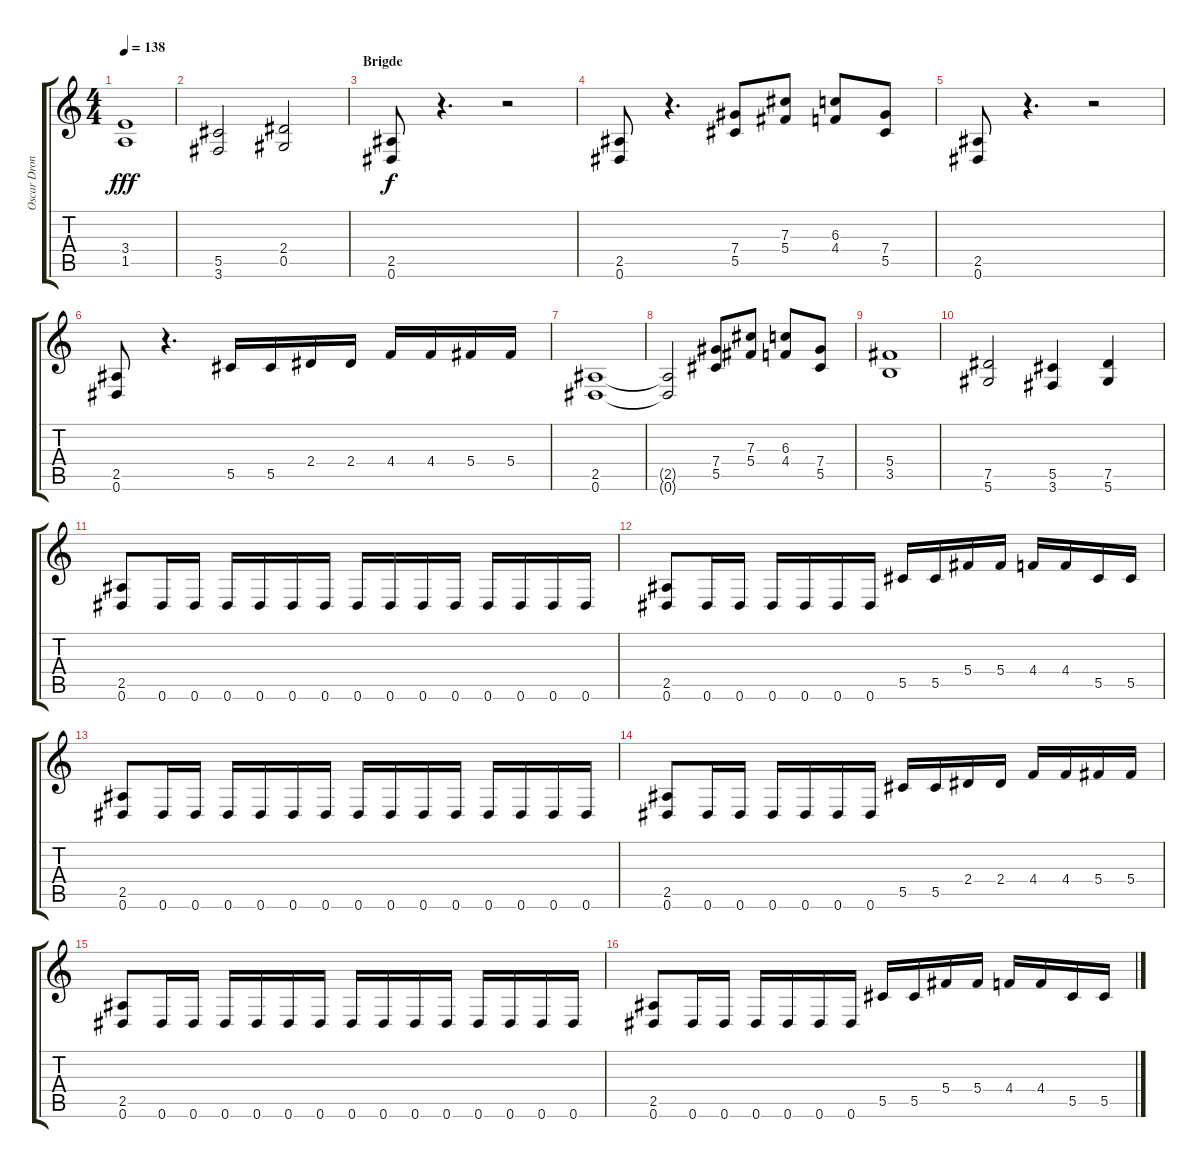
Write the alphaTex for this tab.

\track ("Oscar Dronjak" "Oscar Dron") {instrument distortionguitar}
\staff {score tabs}
\tuning (Eb4 Bb3 Gb3 Db3 Ab2 Eb2) {hide}
\ts (4 4)
\tempo 138
\clef g2
\ks c
(3.4 1.5).1{dy fff} |
(5.5 3.6).2 (2.4 0.5).2 |
\section ("" "Brigde")
(2.5 0.6).8{dy f} r.4{d} r.2 |
(2.5 0.6).8 r.4{d} (7.4 5.5).8 (7.3 5.4).8 (6.3 4.4).8 (7.4 5.5).8 |
(2.5 0.6).8 r.4{d} r.2 |
(2.5 0.6).8 r.4{d} 5.5.16 5.5.16 2.4.16 2.4.16 4.4.16 4.4.16 5.4.16 5.4.16 |
(2.5 0.6).1 |
(2.5{t} 0.6{t}).2 (7.4 5.5).8 (7.3 5.4).8 (6.3 4.4).8 (7.4 5.5).8 |
(5.4 3.5).1 |
(7.5 5.6).2 (5.5 3.6).4 (7.5 5.6).4 |
(2.5 0.6).8 0.6.16 0.6.16 0.6.16 0.6.16 0.6.16 0.6.16 0.6.16 0.6.16 0.6.16 0.6.16 0.6.16 0.6.16 0.6.16 0.6.16 |
(2.5 0.6).8 0.6.16 0.6.16 0.6.16 0.6.16 0.6.16 0.6.16 5.5.16 5.5.16 5.4.16 5.4.16 4.4.16 4.4.16 5.5.16 5.5.16 |
(2.5 0.6).8 0.6.16 0.6.16 0.6.16 0.6.16 0.6.16 0.6.16 0.6.16 0.6.16 0.6.16 0.6.16 0.6.16 0.6.16 0.6.16 0.6.16 |
(2.5 0.6).8 0.6.16 0.6.16 0.6.16 0.6.16 0.6.16 0.6.16 5.5.16 5.5.16 2.4.16 2.4.16 4.4.16 4.4.16 5.4.16 5.4.16 |
(2.5 0.6).8 0.6.16 0.6.16 0.6.16 0.6.16 0.6.16 0.6.16 0.6.16 0.6.16 0.6.16 0.6.16 0.6.16 0.6.16 0.6.16 0.6.16 |
(2.5 0.6).8 0.6.16 0.6.16 0.6.16 0.6.16 0.6.16 0.6.16 5.5.16 5.5.16 5.4.16 5.4.16 4.4.16 4.4.16 5.5.16 5.5.16
